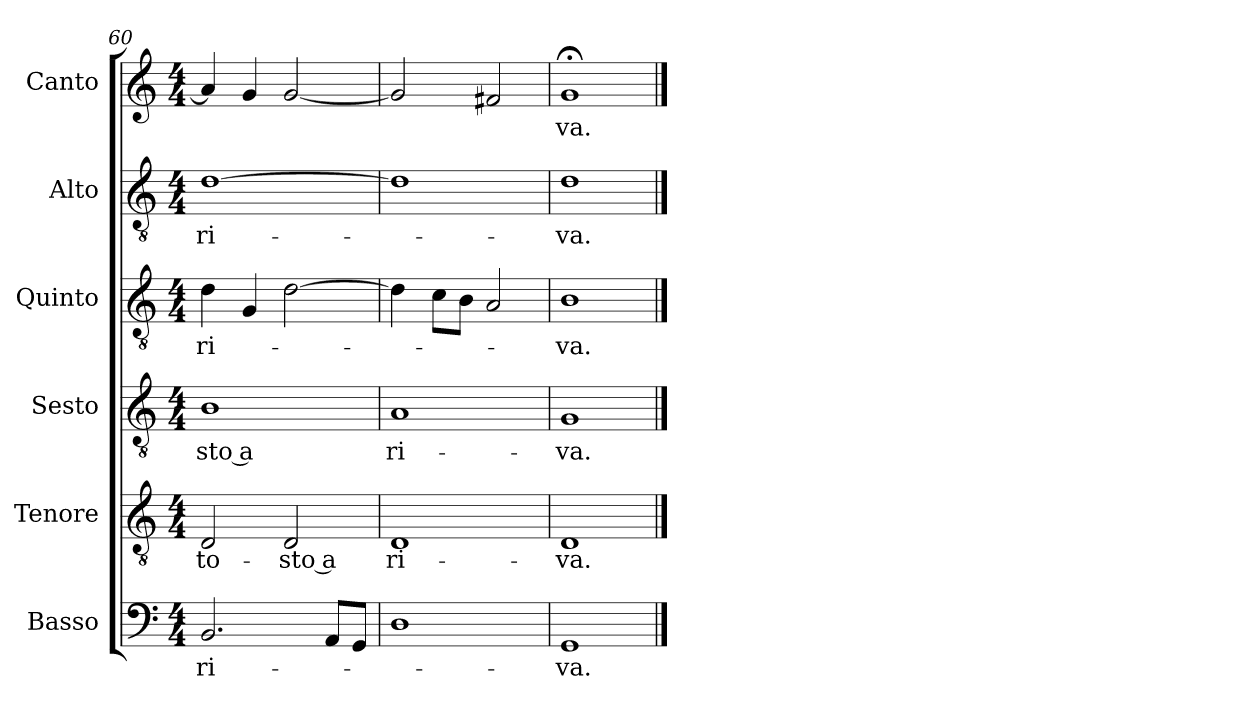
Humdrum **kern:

**kern	**text	**kern	**text	**kern	**text	**kern	**text	**kern	**text	**kern	**text
*part6	*part6	*part5	*part5	*part4	*part4	*part3	*part3	*part2	*part2	*part1	*part1
*staff6	*staff6	*staff5	*staff5	*staff4	*staff4	*staff3	*staff3	*staff2	*staff2	*staff1	*staff1
*I"Basso	*	*I"Tenore	*	*I"Sesto	*	*I"Quinto	*	*I"Alto	*	*I"Canto	*
*I'B	*	*I'T	*	*	*	*	*	*I'A	*	*I'C	*
*clefF4	*	*clefGv2	*	*clefGv2	*	*clefGv2	*	*clefGv2	*	*clefG2	*
*k[]	*	*k[]	*	*k[]	*	*k[]	*	*k[]	*	*k[]	*
*C:	*	*C:	*	*C:	*	*C:	*	*C:	*	*C:	*
*M4/4	*	*M4/4	*	*M4/4	*	*M4/4	*	*M4/4	*	*M4/4	*
=60	=60	=60	=60	=60	=60	=60	=60	=60	=60	=60	=60
!	!LO:LY:b	!	!	!	!	!	!	!	!	!	!
!	!	!	!LO:LY:b	!	!	!	!	!	!	!	!
!	!	!	!	!	!LO:LY:b	!	!	!	!	!	!
!	!	!	!	!	!	!	!LO:LY:b	!	!	!	!
!	!	!	!	!	!	!	!	!	!LO:LY:b	!	!
2.BB/	ri-	2D/	to-	1B	-sto a	4d\	ri-	[1d	ri-	4a/]	.
.	.	.	.	.	.	4G/	.	.	.	4g/	.
!	!	!	!LO:LY:b	!	!	!	!	!	!	!	!
.	.	2D/	-sto a	.	.	[2d\	.	.	.	[2g/	.
8AA/L	.	.	.	.	.	.	.	.	.	.	.
8GG/J	.	.	.	.	.	.	.	.	.	.	.
=61	=61	=61	=61	=61	=61	=61	=61	=61	=61	=61	=61
!	!	!	!LO:LY:b	!	!	!	!	!	!	!	!
!	!	!	!	!	!LO:LY:b	!	!	!	!	!	!
1D	.	1D	ri-	1A	ri-	4d\]	.	1d]	.	2g/]	.
.	.	.	.	.	.	8c\L	.	.	.	.	.
.	.	.	.	.	.	8B\J	.	.	.	.	.
.	.	.	.	.	.	2A/	.	.	.	2f#X/	.
=62	=62	=62	=62	=62	=62	=62	=62	=62	=62	=62	=62
!	!LO:LY:b	!	!	!	!	!	!	!	!	!	!
!	!	!	!LO:LY:b	!	!	!	!	!	!	!	!
!	!	!	!	!	!LO:LY:b	!	!	!	!	!	!
!	!	!	!	!	!	!	!LO:LY:b	!	!	!	!
!	!	!	!	!	!	!	!	!	!LO:LY:b	!	!
!	!	!	!	!	!	!	!	!	!	!	!LO:LY:b
1GG	-va.	1D	-va.	1G	-va.	1B	-va.	1d	-va.	1g;<	-va.
==	==	==	==	==	==	==	==	==	==	==	==
*-	*-	*-	*-	*-	*-	*-	*-	*-	*-	*-	*-
